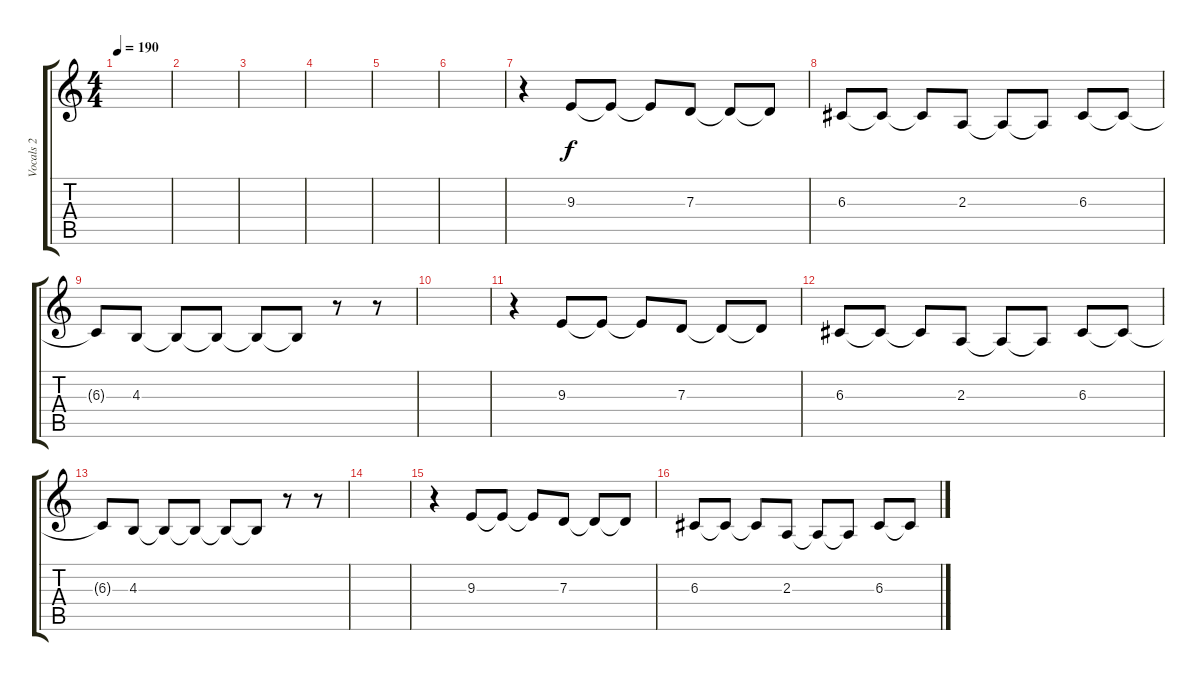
\track ("Vocals 2" "Vocals 2") {instrument tenorsax}
\staff {score tabs}
\tuning (E4 B3 G3 D3 A2 E2) {hide}
\ts (4 4)
\tempo 190
\clef g2
\ks c
|
|
|
|
|
|
r.4 9.3.8 9.3{t}.8 9.3{t}.8 7.3.8 7.3{t}.8 7.3{t}.8 |
6.3.8 6.3{t}.8 6.3{t}.8 2.3.8 2.3{t}.8 2.3{t}.8 6.3.8 6.3{t}.8 |
6.3{t}.8 4.3.8 4.3{t}.8 4.3{t}.8 4.3{t}.8 4.3{t}.8 r.8 r.8 |
|
r.4 9.3.8 9.3{t}.8 9.3{t}.8 7.3.8 7.3{t}.8 7.3{t}.8 |
6.3.8 6.3{t}.8 6.3{t}.8 2.3.8 2.3{t}.8 2.3{t}.8 6.3.8 6.3{t}.8 |
6.3{t}.8 4.3.8 4.3{t}.8 4.3{t}.8 4.3{t}.8 4.3{t}.8 r.8 r.8 |
|
r.4 9.3.8 9.3{t}.8 9.3{t}.8 7.3.8 7.3{t}.8 7.3{t}.8 |
6.3.8 6.3{t}.8 6.3{t}.8 2.3.8 2.3{t}.8 2.3{t}.8 6.3.8 6.3{t}.8
